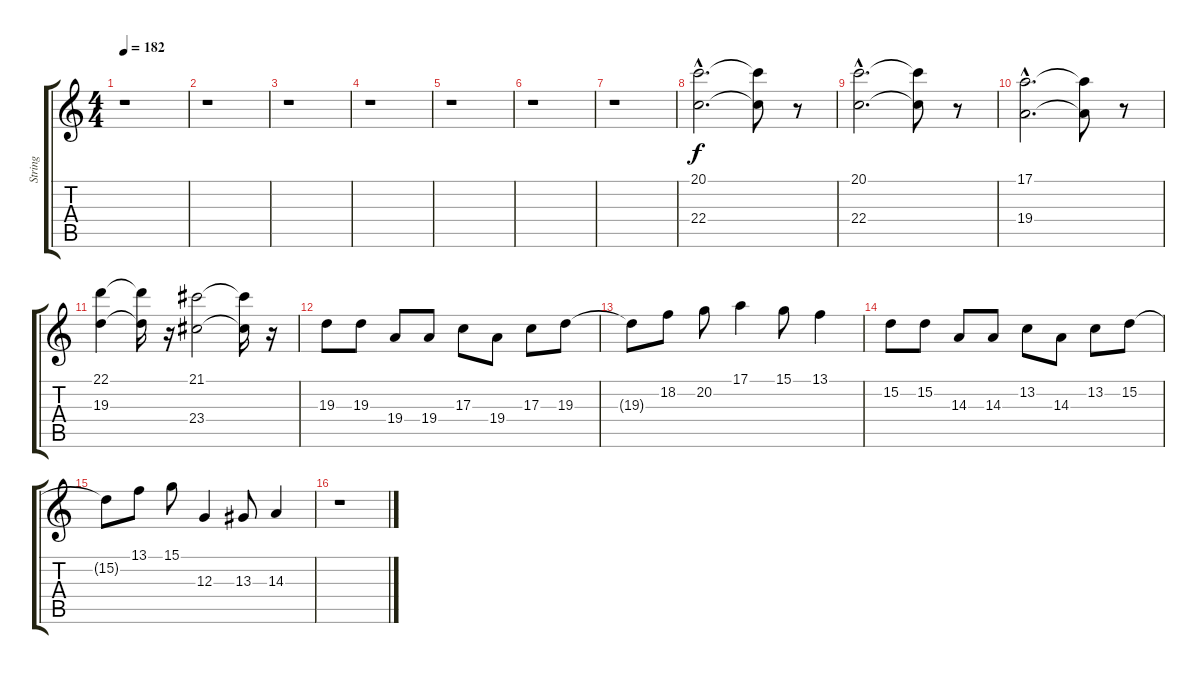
\track ("String" "String") {instrument stringensemble1}
\staff {score tabs}
\tuning (E4 B3 G3 D3 A2 E2) {hide}
\ts (4 4)
\tempo 182
\clef g2
\ks c
r.1{dy f} |
r.1 |
r.1 |
r.1 |
r.1 |
r.1 |
r.1 |
(20.1{hac} 22.4{hac}).2{d} (20.1{t} 22.4{t}).8 r.8 |
(20.1{hac} 22.4{hac}).2{d} (20.1{t} 22.4{t}).8 r.8 |
(17.1{hac} 19.4{hac}).2{d} (17.1{t} 19.4{t}).8 r.8 |
(22.1 19.3).4 (22.1{t} 19.3{t}).16 r.16 (21.1 23.4).2 (21.1{t} 23.4{t}).16 r.16 |
19.3.8 19.3.8 19.4.8 19.4.8 17.3.8 19.4.8 17.3.8 19.3.8 |
19.3{t}.8 18.2.8 20.2.8 17.1.4 15.1.8 13.1.4 |
15.2.8 15.2.8 14.3.8 14.3.8 13.2.8 14.3.8 13.2.8 15.2.8 |
15.2{t}.8 13.1.8 15.1.8 12.3.4 13.3.8 14.3.4 |
r.1
